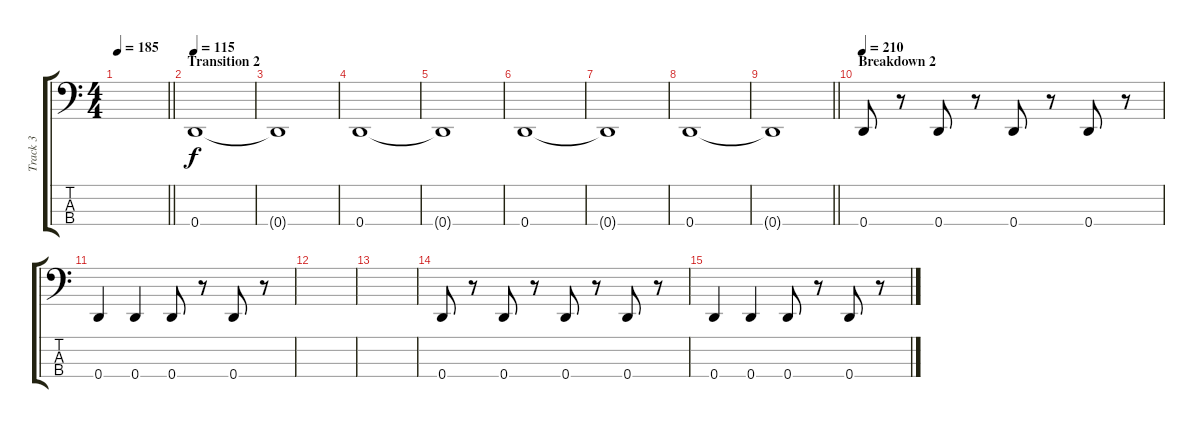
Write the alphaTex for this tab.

\track ("Track 3" "Track 3") {instrument electricbasspick}
\staff {score tabs}
\tuning (F2 C2 G1 D1) {hide}
\ts (4 4)
\tempo 185
\clef f4
\barLineRight lightlight
\ks c
|
\section ("" "Transition 2")
\tempo 115
0.4.1 |
0.4{t}.1 |
0.4.1 |
0.4{t}.1 |
0.4.1 |
0.4{t}.1 |
0.4.1 |
\barLineRight lightlight
0.4{t}.1 |
\section ("" "Breakdown 2")
\tempo 210
0.4.8 r.8 0.4.8 r.8 0.4.8 r.8 0.4.8 r.8 |
0.4.4 0.4.4 0.4.8 r.8 0.4.8 r.8 |
|
|
0.4.8 r.8 0.4.8 r.8 0.4.8 r.8 0.4.8 r.8 |
0.4.4 0.4.4 0.4.8 r.8 0.4.8 r.8
